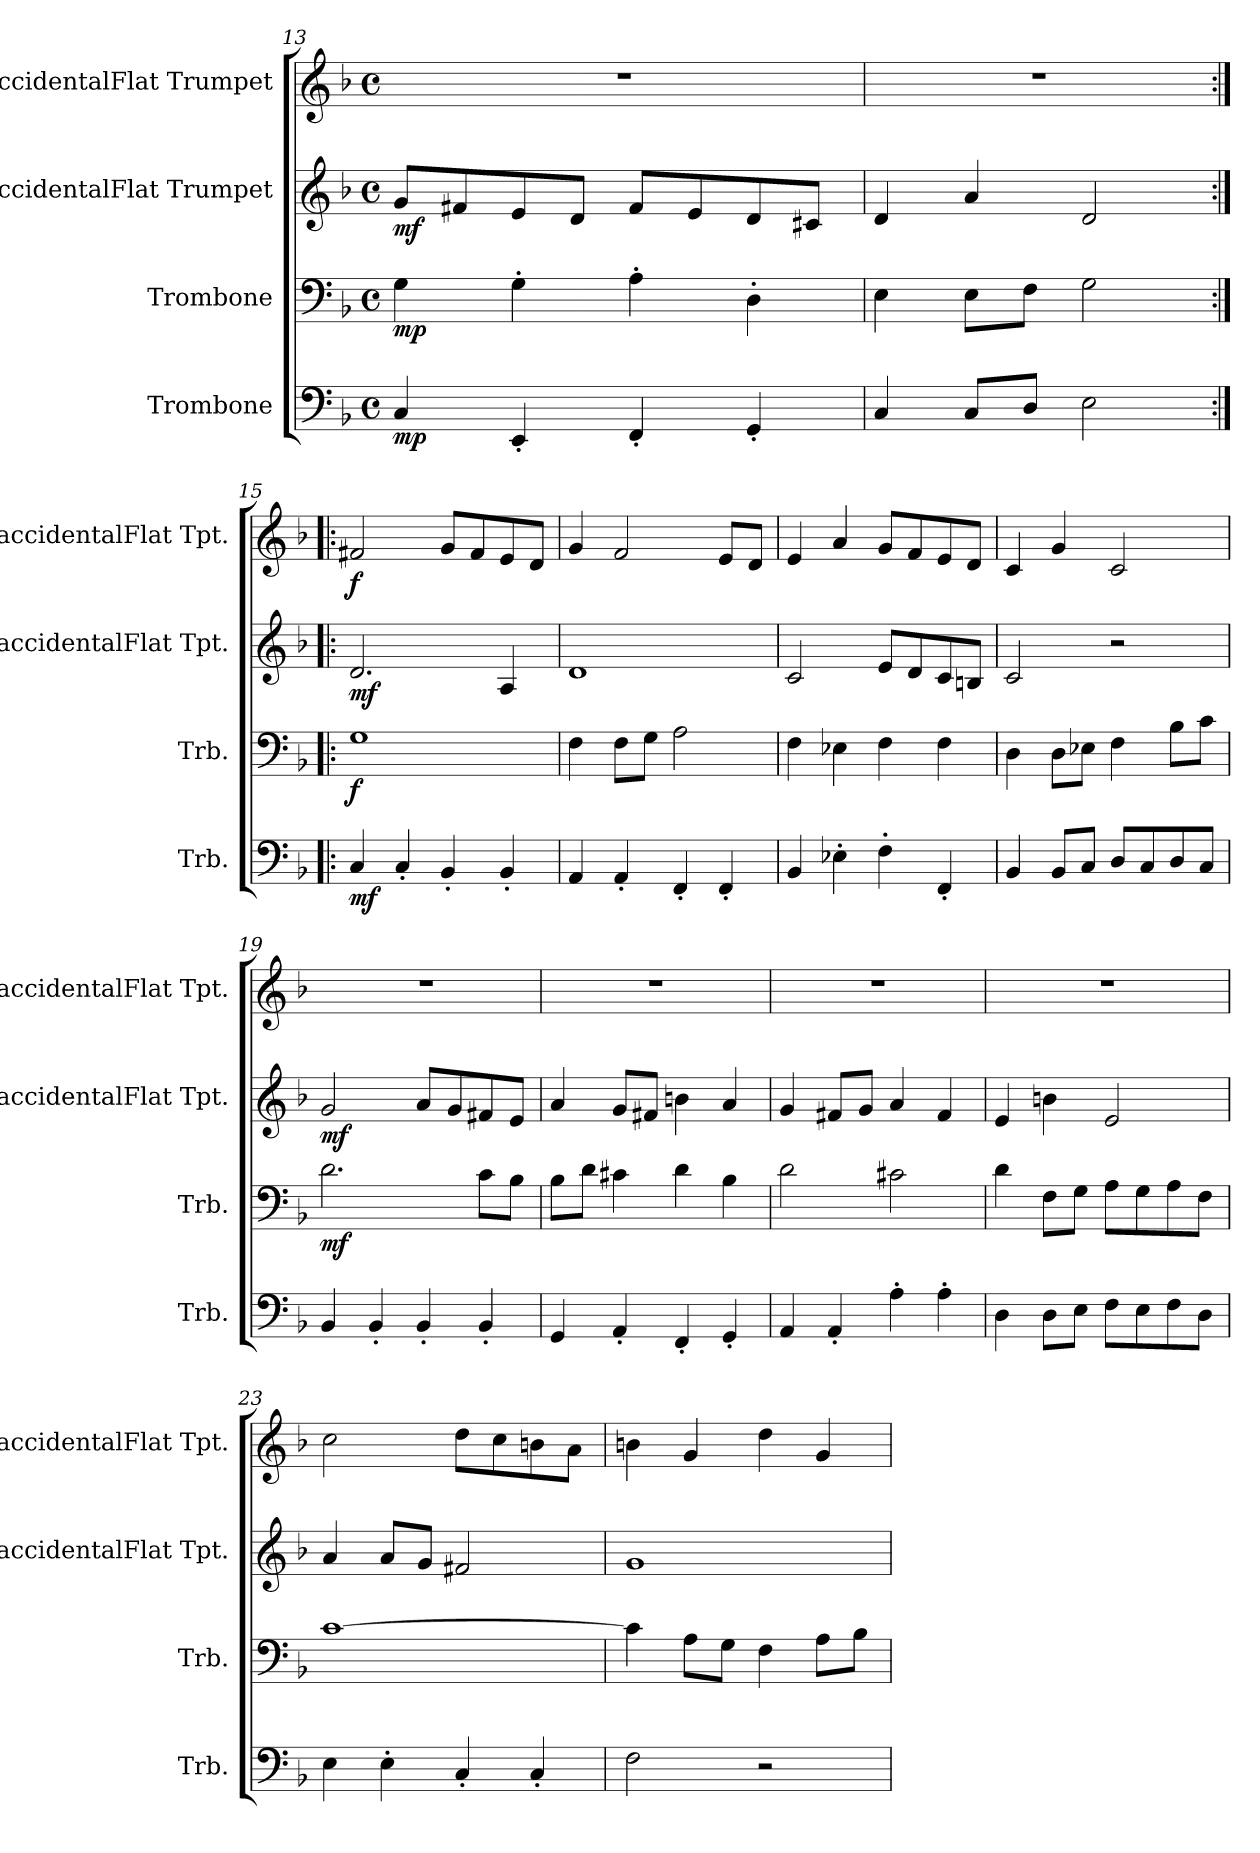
**kern	**dynam	**kern	**dynam	**kern	**dynam	**kern	**dynam
*part4	*part4	*part3	*part3	*part2	*part2	*part1	*part1
*staff4	*staff4	*staff3	*staff3	*staff2	*staff2	*staff1	*staff1
*I"Trombone	*	*I"Trombone	*	*I"BaccidentalFlat Trumpet	*	*I"BaccidentalFlat Trumpet	*
*I'Trb.	*	*I'Trb.	*	*I'BaccidentalFlat Tpt.	*	*I'BaccidentalFlat Tpt.	*
*clefF4	*	*clefF4	*	*clefG2	*	*clefG2	*
*	*	*	*	*ITrd1c2	*	*ITrd1c2	*
*k[b-]	*	*k[b-]	*	*k[b-e-a-]	*	*k[b-e-a-]	*
*M4/4	*	*M4/4	*	*M4/4	*	*M4/4	*
*met(c)	*	*met(c)	*	*met(c)	*	*met(c)	*
=13	=13	=13	=13	=13	=13	=13	=13
!	!LO:DY:b	!	!LO:DY:b	!	!LO:DY:b	!	!
4C/	mp	4G\	mp	8f/L	mf	1r	.
.	.	.	.	8en/	.	.	.
4EE'/	.	4G'\	.	8d/	.	.	.
.	.	.	.	8c/J	.	.	.
4FF'/	.	4A'\	.	8e/L	.	.	.
.	.	.	.	8d/	.	.	.
4GG'/	.	4D'\	.	8c/	.	.	.
.	.	.	.	8Bn/J	.	.	.
=14	=14	=14	=14	=14	=14	=14	=14
4C/	.	4E\	.	4c/	.	1r	.
8C/L	.	8E\L	.	4g/	.	.	.
8D/J	.	8F\J	.	.	.	.	.
2E\	.	2G\	.	2c/	.	.	.
=15:|!|:	=15:|!|:	=15:|!|:	=15:|!|:	=15:|!|:	=15:|!|:	=15:|!|:	=15:|!|:
!	!LO:DY:b	!	!LO:DY:b	!	!LO:DY:b	!	!LO:DY:b
4C/	mf	1G	f	2.c/	mf	2en/	f
4C'/	.	.	.	.	.	.	.
4BB-'/	.	.	.	.	.	8f/L	.
.	.	.	.	.	.	8e/	.
4BB-'/	.	.	.	4G/	.	8d/	.
.	.	.	.	.	.	8c/J	.
!!LO:PB:g=z
=16	=16	=16	=16	=16	=16	=16	=16
4AA/	.	4F\	.	1c	.	4f/	.
4AA'/	.	8F\L	.	.	.	2e-/	.
.	.	8G\J	.	.	.	.	.
4FF'/	.	2A\	.	.	.	.	.
4FF'/	.	.	.	.	.	8d/L	.
.	.	.	.	.	.	8c/J	.
=17	=17	=17	=17	=17	=17	=17	=17
4BB-/	.	4F\	.	2B-/	.	4d/	.
4E-X'\	.	4E-X\	.	.	.	4g/	.
4F'\	.	4F\	.	8d/L	.	8f/L	.
.	.	.	.	8c/	.	8e-/	.
4FF'/	.	4F\	.	8B-/	.	8d/	.
.	.	.	.	8An/J	.	8c/J	.
=18	=18	=18	=18	=18	=18	=18	=18
4BB-/	.	4D\	.	2B-/	.	4B-/	.
8BB-/L	.	8D\L	.	.	.	4f/	.
8C/J	.	8E-X\J	.	.	.	.	.
8D/L	.	4F\	.	2r	.	2B-/	.
8C/	.	.	.	.	.	.	.
8D/	.	8B-\L	.	.	.	.	.
8C/J	.	8c\J	.	.	.	.	.
=19	=19	=19	=19	=19	=19	=19	=19
!	!	!	!LO:DY:b	!	!LO:DY:b	!	!
4BB-/	.	2.d\	mf	2f/	mf	1r	.
4BB-'/	.	.	.	.	.	.	.
4BB-'/	.	.	.	8g/L	.	.	.
.	.	.	.	8f/	.	.	.
4BB-'/	.	8c\L	.	8en/	.	.	.
.	.	8B-\J	.	8d/J	.	.	.
=20	=20	=20	=20	=20	=20	=20	=20
4GG/	.	8B-\L	.	4g/	.	1r	.
.	.	8d\J	.	.	.	.	.
4AA'/	.	4c#X\	.	8f/L	.	.	.
.	.	.	.	8en/J	.	.	.
4FF'/	.	4d\	.	4an\	.	.	.
4GG'/	.	4B-\	.	4g/	.	.	.
!!LO:LB:g=z
=21	=21	=21	=21	=21	=21	=21	=21
4AA/	.	2d\	.	4f/	.	1r	.
4AA'/	.	.	.	8en/L	.	.	.
.	.	.	.	8f/J	.	.	.
4A'\	.	2c#X\	.	4g/	.	.	.
4A'\	.	.	.	4e/	.	.	.
=22	=22	=22	=22	=22	=22	=22	=22
4D\	.	4d\	.	4d/	.	1r	.
8D\L	.	8F\L	.	4an\	.	.	.
8E\J	.	8G\J	.	.	.	.	.
8F\L	.	8A\L	.	2d/	.	.	.
8E\	.	8G\	.	.	.	.	.
8F\	.	8A\	.	.	.	.	.
8D\J	.	8F\J	.	.	.	.	.
=23	=23	=23	=23	=23	=23	=23	=23
4E\	.	[1c	.	4g/	.	2b-\	.
4E'\	.	.	.	8g/L	.	.	.
.	.	.	.	8f/J	.	.	.
4C'/	.	.	.	2en/	.	8cc\L	.
.	.	.	.	.	.	8b-\	.
4C'/	.	.	.	.	.	8an\	.
.	.	.	.	.	.	8g\J	.
=24	=24	=24	=24	=24	=24	=24	=24
2F\	.	4c\]	.	1f	.	4an\	.
.	.	8A\L	.	.	.	4f/	.
.	.	8G\J	.	.	.	.	.
2r	.	4F\	.	.	.	4cc\	.
.	.	8A\L	.	.	.	4f/	.
.	.	8B-\J	.	.	.	.	.
=	=	=	=	=	=	=	=
*-	*-	*-	*-	*-	*-	*-	*-
